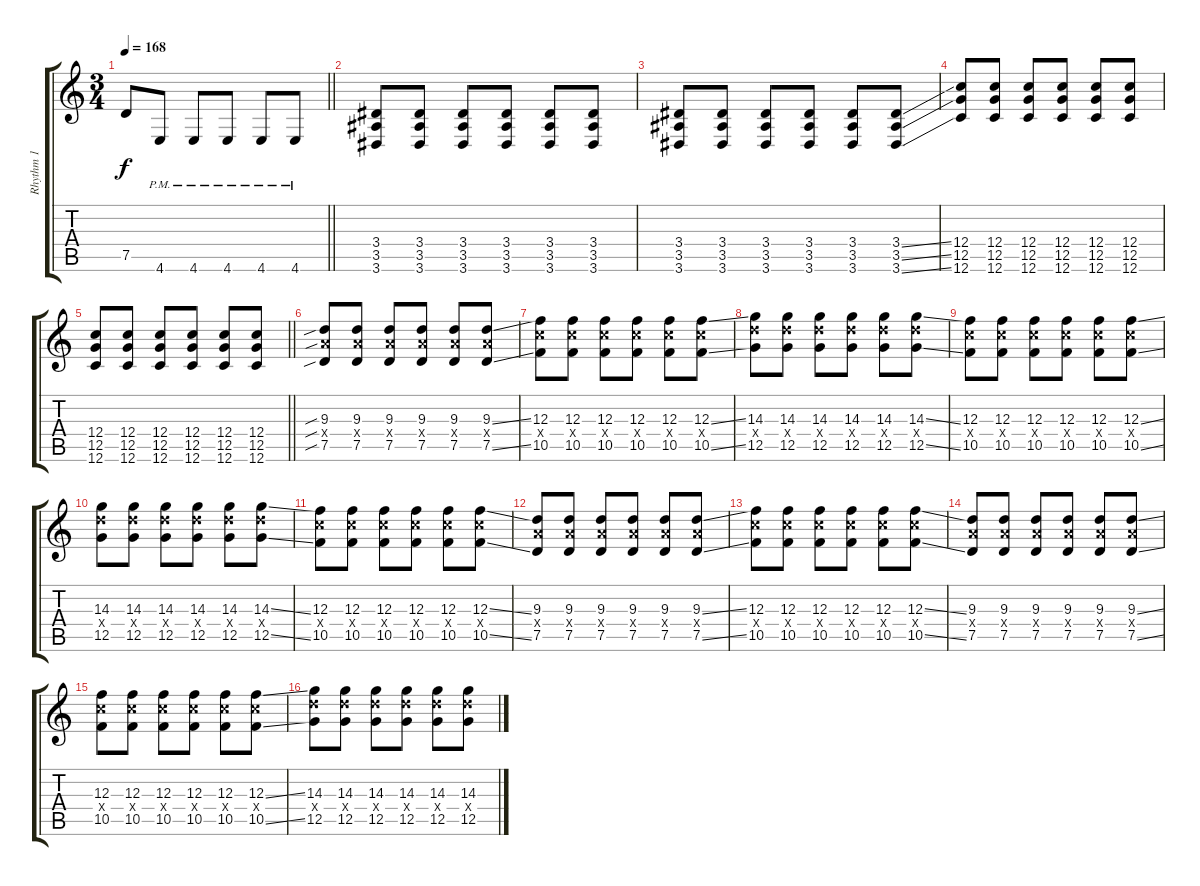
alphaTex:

\track ("Rhythm 1" "Rhythm 1") {instrument distortionguitar}
\staff {score tabs}
\tuning (D4 A3 F3 C3 G2 C2) {hide}
\ts (3 4)
\tempo 168
\clef g2
\barLineRight lightlight
\ks c
7.5.8{dy f} 4.6{pm}.8 4.6{pm}.8 4.6{pm}.8 4.6{pm}.8 4.6{pm}.8 |
(3.4 3.5 3.6).8 (3.4 3.5 3.6).8 (3.4 3.5 3.6).8 (3.4 3.5 3.6).8 (3.4 3.5 3.6).8 (3.4 3.5 3.6).8 |
(3.4 3.5 3.6).8 (3.4 3.5 3.6).8 (3.4 3.5 3.6).8 (3.4 3.5 3.6).8 (3.4 3.5 3.6).8 (3.4{ss} 3.5{ss} 3.6{ss}).8 |
(12.4 12.5 12.6).8 (12.4 12.5 12.6).8 (12.4 12.5 12.6).8 (12.4 12.5 12.6).8 (12.4 12.5 12.6).8 (12.4 12.5 12.6).8 |
\barLineRight lightlight
(12.4 12.5 12.6).8 (12.4 12.5 12.6).8 (12.4 12.5 12.6).8 (12.4 12.5 12.6).8 (12.4 12.5 12.6).8 (12.4 12.5 12.6).8 |
(9.3{sib} 9.4{sib x} 7.5{sib}).8 (9.3 9.4{x} 7.5).8 (9.3 9.4{x} 7.5).8 (9.3 9.4{x} 7.5).8 (9.3 9.4{x} 7.5).8 (9.3{ss} 9.4{x} 7.5{ss}).8 |
(12.3 12.4{x} 10.5).8 (12.3 12.4{x} 10.5).8 (12.3 12.4{x} 10.5).8 (12.3 12.4{x} 10.5).8 (12.3 12.4{x} 10.5).8 (12.3{ss} 12.4{x} 10.5{ss}).8 |
(14.3 14.4{x} 12.5).8 (14.3 14.4{x} 12.5).8 (14.3 14.4{x} 12.5).8 (14.3 14.4{x} 12.5).8 (14.3 14.4{x} 12.5).8 (14.3{ss} 14.4{x} 12.5{ss}).8 |
(12.3 12.4{x} 10.5).8 (12.3 12.4{x} 10.5).8 (12.3 12.4{x} 10.5).8 (12.3 12.4{x} 10.5).8 (12.3 12.4{x} 10.5).8 (12.3{ss} 12.4{x} 10.5{ss}).8 |
(14.3 14.4{x} 12.5).8 (14.3 14.4{x} 12.5).8 (14.3 14.4{x} 12.5).8 (14.3 14.4{x} 12.5).8 (14.3 14.4{x} 12.5).8 (14.3{ss} 14.4{x} 12.5{ss}).8 |
(12.3 12.4{x} 10.5).8 (12.3 12.4{x} 10.5).8 (12.3 12.4{x} 10.5).8 (12.3 12.4{x} 10.5).8 (12.3 12.4{x} 10.5).8 (12.3{ss} 12.4{x} 10.5{ss}).8 |
(9.3 9.4{x} 7.5).8 (9.3 9.4{x} 7.5).8 (9.3 9.4{x} 7.5).8 (9.3 9.4{x} 7.5).8 (9.3 9.4{x} 7.5).8 (9.3{ss} 9.4{x} 7.5{ss}).8 |
(12.3 12.4{x} 10.5).8 (12.3 12.4{x} 10.5).8 (12.3 12.4{x} 10.5).8 (12.3 12.4{x} 10.5).8 (12.3 12.4{x} 10.5).8 (12.3{ss} 12.4{x} 10.5{ss}).8 |
(9.3 9.4{x} 7.5).8 (9.3 9.4{x} 7.5).8 (9.3 9.4{x} 7.5).8 (9.3 9.4{x} 7.5).8 (9.3 9.4{x} 7.5).8 (9.3{ss} 9.4{x} 7.5{ss}).8 |
(12.3 12.4{x} 10.5).8 (12.3 12.4{x} 10.5).8 (12.3 12.4{x} 10.5).8 (12.3 12.4{x} 10.5).8 (12.3 12.4{x} 10.5).8 (12.3{ss} 12.4{x} 10.5{ss}).8 |
(14.3 14.4{x} 12.5).8 (14.3 14.4{x} 12.5).8 (14.3 14.4{x} 12.5).8 (14.3 14.4{x} 12.5).8 (14.3 14.4{x} 12.5).8 (14.3{ss} 14.4{x} 12.5{ss}).8
